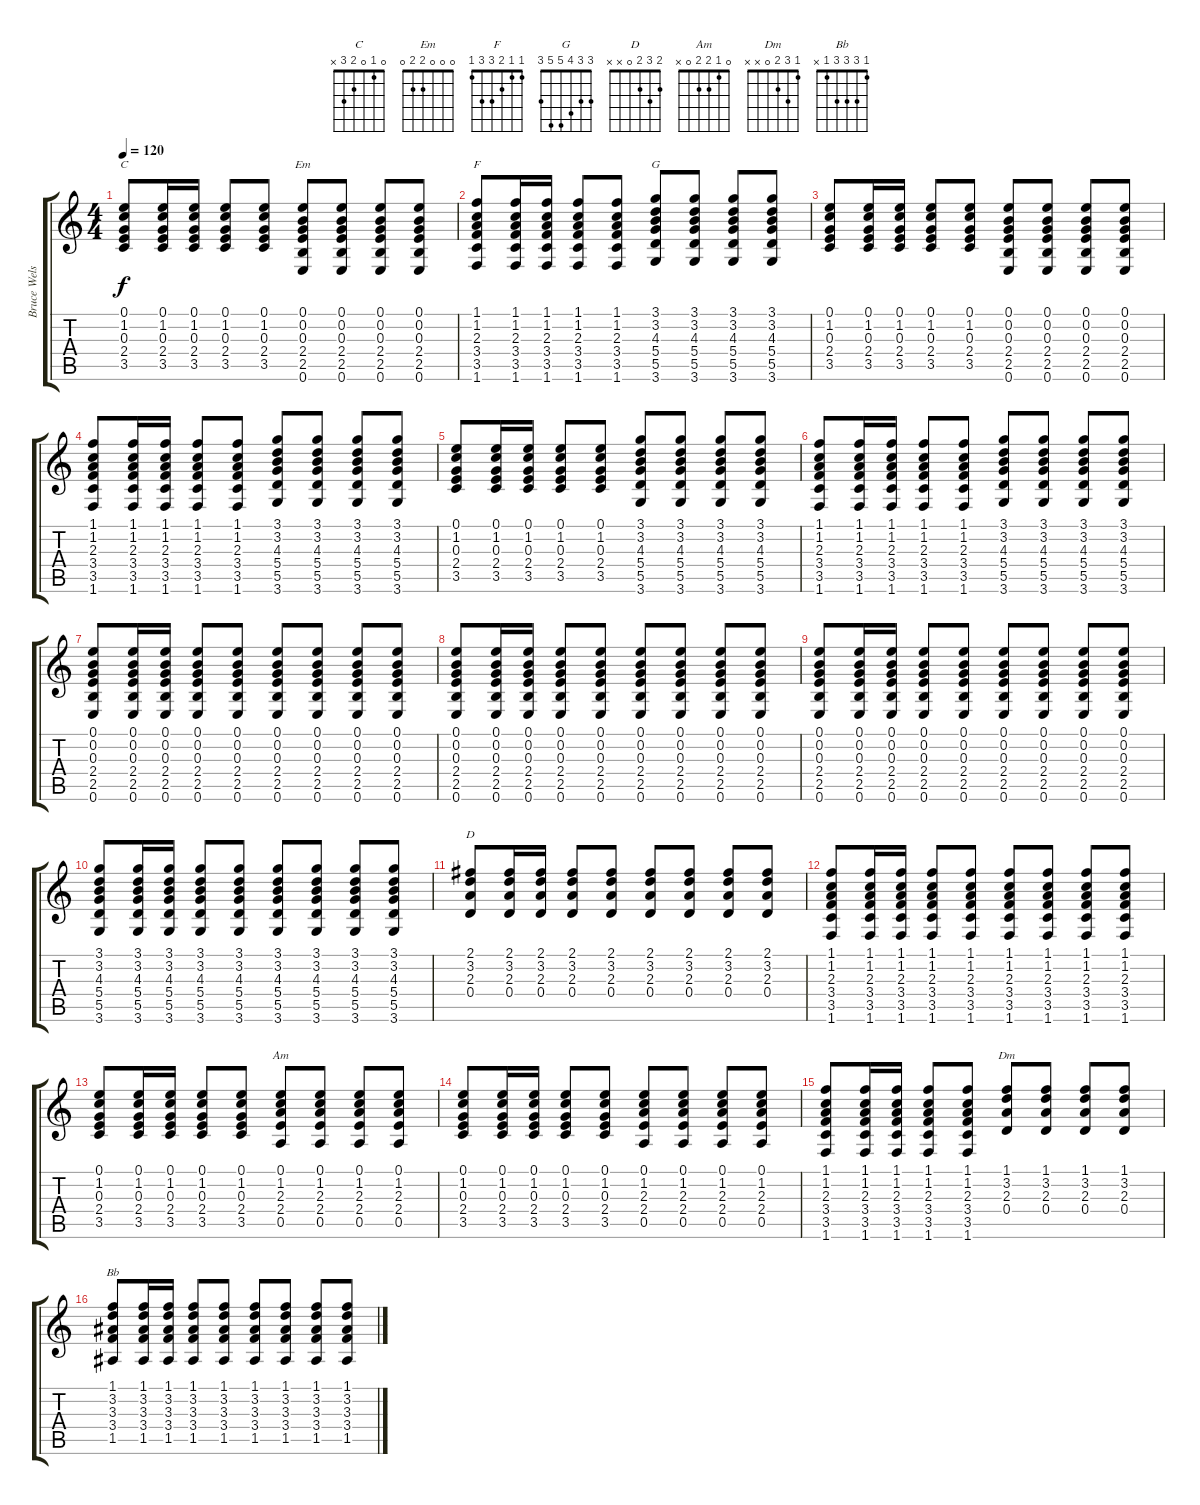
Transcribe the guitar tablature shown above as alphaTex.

\track ("Bruce Welsh" "Bruce Wels") {instrument electricguitarclean}
\staff {score tabs}
\tuning (E4 B3 G3 D3 A2 E2) {hide}
\chord ("C" 0 1 0 2 3 x)
\chord ("Em" 0 0 0 2 2 0)
\chord ("F" 1 1 2 3 3 1)
\chord ("G" 3 3 4 5 5 3)
\chord ("D" 2 3 2 0 x x)
\chord ("Am" 0 1 2 2 0 x)
\chord ("Dm" 1 3 2 0 x x)
\chord ("Bb" 1 3 3 3 1 x)
\ts (4 4)
\tempo 120
\clef g2
\ks c
(0.1 1.2 0.3 2.4 3.5).8{ch "C" dy f} (0.1 1.2 0.3 2.4 3.5).16 (0.1 1.2 0.3 2.4 3.5).16 (0.1 1.2 0.3 2.4 3.5).8 (0.1 1.2 0.3 2.4 3.5).8 (0.1 0.2 0.3 2.4 2.5 0.6).8{ch "Em"} (0.1 0.2 0.3 2.4 2.5 0.6).8 (0.1 0.2 0.3 2.4 2.5 0.6).8 (0.1 0.2 0.3 2.4 2.5 0.6).8 |
(1.1 1.2 2.3 3.4 3.5 1.6).8{ch "F"} (1.1 1.2 2.3 3.4 3.5 1.6).16 (1.1 1.2 2.3 3.4 3.5 1.6).16 (1.1 1.2 2.3 3.4 3.5 1.6).8 (1.1 1.2 2.3 3.4 3.5 1.6).8 (3.1 3.2 4.3 5.4 5.5 3.6).8{ch "G"} (3.1 3.2 4.3 5.4 5.5 3.6).8 (3.1 3.2 4.3 5.4 5.5 3.6).8 (3.1 3.2 4.3 5.4 5.5 3.6).8 |
(0.1 1.2 0.3 2.4 3.5).8 (0.1 1.2 0.3 2.4 3.5).16 (0.1 1.2 0.3 2.4 3.5).16 (0.1 1.2 0.3 2.4 3.5).8 (0.1 1.2 0.3 2.4 3.5).8 (0.1 0.2 0.3 2.4 2.5 0.6).8 (0.1 0.2 0.3 2.4 2.5 0.6).8 (0.1 0.2 0.3 2.4 2.5 0.6).8 (0.1 0.2 0.3 2.4 2.5 0.6).8 |
(1.1 1.2 2.3 3.4 3.5 1.6).8 (1.1 1.2 2.3 3.4 3.5 1.6).16 (1.1 1.2 2.3 3.4 3.5 1.6).16 (1.1 1.2 2.3 3.4 3.5 1.6).8 (1.1 1.2 2.3 3.4 3.5 1.6).8 (3.1 3.2 4.3 5.4 5.5 3.6).8 (3.1 3.2 4.3 5.4 5.5 3.6).8 (3.1 3.2 4.3 5.4 5.5 3.6).8 (3.1 3.2 4.3 5.4 5.5 3.6).8 |
(0.1 1.2 0.3 2.4 3.5).8 (0.1 1.2 0.3 2.4 3.5).16 (0.1 1.2 0.3 2.4 3.5).16 (0.1 1.2 0.3 2.4 3.5).8 (0.1 1.2 0.3 2.4 3.5).8 (3.1 3.2 4.3 5.4 5.5 3.6).8 (3.1 3.2 4.3 5.4 5.5 3.6).8 (3.1 3.2 4.3 5.4 5.5 3.6).8 (3.1 3.2 4.3 5.4 5.5 3.6).8 |
(1.1 1.2 2.3 3.4 3.5 1.6).8 (1.1 1.2 2.3 3.4 3.5 1.6).16 (1.1 1.2 2.3 3.4 3.5 1.6).16 (1.1 1.2 2.3 3.4 3.5 1.6).8 (1.1 1.2 2.3 3.4 3.5 1.6).8 (3.1 3.2 4.3 5.4 5.5 3.6).8 (3.1 3.2 4.3 5.4 5.5 3.6).8 (3.1 3.2 4.3 5.4 5.5 3.6).8 (3.1 3.2 4.3 5.4 5.5 3.6).8 |
(0.1 0.2 0.3 2.4 2.5 0.6).8 (0.1 0.2 0.3 2.4 2.5 0.6).16 (0.1 0.2 0.3 2.4 2.5 0.6).16 (0.1 0.2 0.3 2.4 2.5 0.6).8 (0.1 0.2 0.3 2.4 2.5 0.6).8 (0.1 0.2 0.3 2.4 2.5 0.6).8 (0.1 0.2 0.3 2.4 2.5 0.6).8 (0.1 0.2 0.3 2.4 2.5 0.6).8 (0.1 0.2 0.3 2.4 2.5 0.6).8 |
(0.1 0.2 0.3 2.4 2.5 0.6).8 (0.1 0.2 0.3 2.4 2.5 0.6).16 (0.1 0.2 0.3 2.4 2.5 0.6).16 (0.1 0.2 0.3 2.4 2.5 0.6).8 (0.1 0.2 0.3 2.4 2.5 0.6).8 (0.1 0.2 0.3 2.4 2.5 0.6).8 (0.1 0.2 0.3 2.4 2.5 0.6).8 (0.1 0.2 0.3 2.4 2.5 0.6).8 (0.1 0.2 0.3 2.4 2.5 0.6).8 |
(0.1 0.2 0.3 2.4 2.5 0.6).8 (0.1 0.2 0.3 2.4 2.5 0.6).16 (0.1 0.2 0.3 2.4 2.5 0.6).16 (0.1 0.2 0.3 2.4 2.5 0.6).8 (0.1 0.2 0.3 2.4 2.5 0.6).8 (0.1 0.2 0.3 2.4 2.5 0.6).8 (0.1 0.2 0.3 2.4 2.5 0.6).8 (0.1 0.2 0.3 2.4 2.5 0.6).8 (0.1 0.2 0.3 2.4 2.5 0.6).8 |
(3.1 3.2 4.3 5.4 5.5 3.6).8 (3.1 3.2 4.3 5.4 5.5 3.6).16 (3.1 3.2 4.3 5.4 5.5 3.6).16 (3.1 3.2 4.3 5.4 5.5 3.6).8 (3.1 3.2 4.3 5.4 5.5 3.6).8 (3.1 3.2 4.3 5.4 5.5 3.6).8 (3.1 3.2 4.3 5.4 5.5 3.6).8 (3.1 3.2 4.3 5.4 5.5 3.6).8 (3.1 3.2 4.3 5.4 5.5 3.6).8 |
(2.1 3.2 2.3 0.4).8{ch "D"} (2.1 3.2 2.3 0.4).16 (2.1 3.2 2.3 0.4).16 (2.1 3.2 2.3 0.4).8 (2.1 3.2 2.3 0.4).8 (2.1 3.2 2.3 0.4).8 (2.1 3.2 2.3 0.4).8 (2.1 3.2 2.3 0.4).8 (2.1 3.2 2.3 0.4).8 |
(1.1 1.2 2.3 3.4 3.5 1.6).8 (1.1 1.2 2.3 3.4 3.5 1.6).16 (1.1 1.2 2.3 3.4 3.5 1.6).16 (1.1 1.2 2.3 3.4 3.5 1.6).8 (1.1 1.2 2.3 3.4 3.5 1.6).8 (1.1 1.2 2.3 3.4 3.5 1.6).8 (1.1 1.2 2.3 3.4 3.5 1.6).8 (1.1 1.2 2.3 3.4 3.5 1.6).8 (1.1 1.2 2.3 3.4 3.5 1.6).8 |
(0.1 1.2 0.3 2.4 3.5).8 (0.1 1.2 0.3 2.4 3.5).16 (0.1 1.2 0.3 2.4 3.5).16 (0.1 1.2 0.3 2.4 3.5).8 (0.1 1.2 0.3 2.4 3.5).8 (0.1 1.2 2.3 2.4 0.5).8{ch "Am"} (0.1 1.2 2.3 2.4 0.5).8 (0.1 1.2 2.3 2.4 0.5).8 (0.1 1.2 2.3 2.4 0.5).8 |
(0.1 1.2 0.3 2.4 3.5).8 (0.1 1.2 0.3 2.4 3.5).16 (0.1 1.2 0.3 2.4 3.5).16 (0.1 1.2 0.3 2.4 3.5).8 (0.1 1.2 0.3 2.4 3.5).8 (0.1 1.2 2.3 2.4 0.5).8 (0.1 1.2 2.3 2.4 0.5).8 (0.1 1.2 2.3 2.4 0.5).8 (0.1 1.2 2.3 2.4 0.5).8 |
(1.1 1.2 2.3 3.4 3.5 1.6).8 (1.1 1.2 2.3 3.4 3.5 1.6).16 (1.1 1.2 2.3 3.4 3.5 1.6).16 (1.1 1.2 2.3 3.4 3.5 1.6).8 (1.1 1.2 2.3 3.4 3.5 1.6).8 (1.1 3.2 2.3 0.4).8{ch "Dm"} (1.1 3.2 2.3 0.4).8 (1.1 3.2 2.3 0.4).8 (1.1 3.2 2.3 0.4).8 |
(1.1 3.2 3.3 3.4 1.5).8{ch "Bb"} (1.1 3.2 3.3 3.4 1.5).16 (1.1 3.2 3.3 3.4 1.5).16 (1.1 3.2 3.3 3.4 1.5).8 (1.1 3.2 3.3 3.4 1.5).8 (1.1 3.2 3.3 3.4 1.5).8 (1.1 3.2 3.3 3.4 1.5).8 (1.1 3.2 3.3 3.4 1.5).8 (1.1 3.2 3.3 3.4 1.5).8
